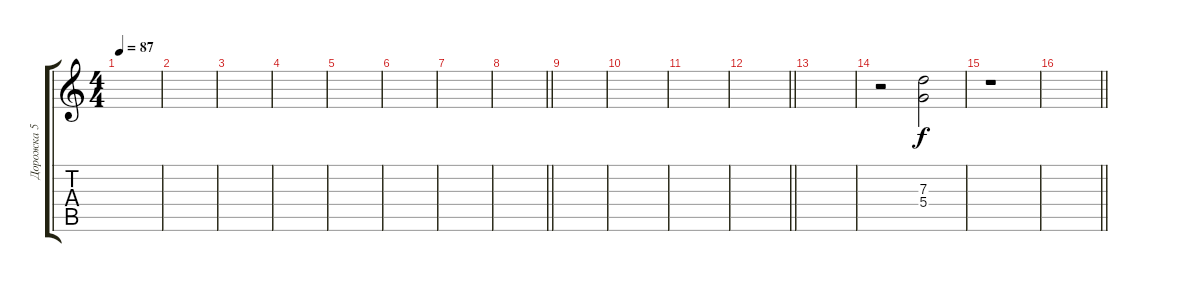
\track ("Дорожка 5" "Дорожка 5") {instrument distortionguitar}
\staff {score tabs}
\tuning (E4 B3 G3 D3 A2 E2) {hide}
\ts (4 4)
\tempo 87
\clef g2
\ks c
|
|
|
|
|
|
|
\barLineRight lightlight
|
|
|
|
\barLineRight lightlight
|
|
r.2 (7.3 5.4).2 |
r.1 |
\barLineRight lightlight
